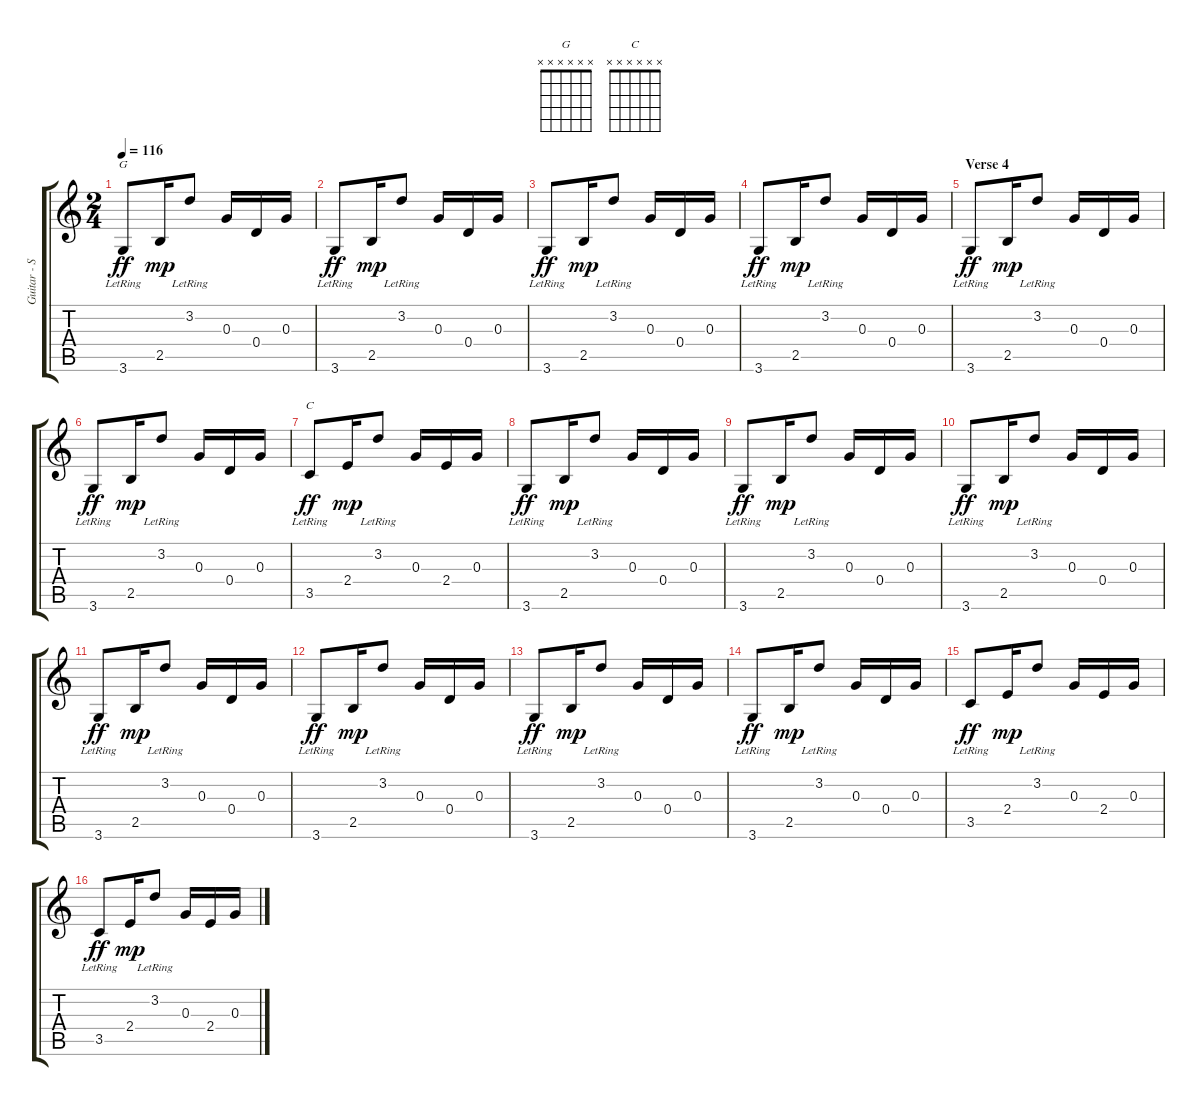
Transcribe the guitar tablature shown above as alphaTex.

\track ("Guitar - Standard" "Guitar - S") {instrument acousticguitarnylon}
\staff {score tabs}
\tuning (E4 B3 G3 D3 A2 E2) {hide}
\chord ("G" x x x x x x) {firstfret 0}
\chord ("C" x x x x x x) {firstfret 0}
\ts (2 4)
\tempo 116
\clef g2
\ks c
3.6{lr}.8{ch "G" dy ff} 2.5.16{dy mp} 3.2{lr}.8 0.3.16 0.4.16 0.3.16 |
3.6{lr}.8{dy ff} 2.5.16{dy mp} 3.2{lr}.8 0.3.16 0.4.16 0.3.16 |
3.6{lr}.8{dy ff} 2.5.16{dy mp} 3.2{lr}.8 0.3.16 0.4.16 0.3.16 |
3.6{lr}.8{dy ff} 2.5.16{dy mp} 3.2{lr}.8 0.3.16 0.4.16 0.3.16 |
\section ("" "Verse 4")
3.6{lr}.8{dy ff} 2.5.16{dy mp} 3.2{lr}.8 0.3.16 0.4.16 0.3.16 |
3.6{lr}.8{dy ff} 2.5.16{dy mp} 3.2{lr}.8 0.3.16 0.4.16 0.3.16 |
3.5{lr}.8{ch "C" dy ff} 2.4.16{dy mp} 3.2{lr}.8 0.3.16 2.4.16 0.3.16 |
3.6{lr}.8{dy ff} 2.5.16{dy mp} 3.2{lr}.8 0.3.16 0.4.16 0.3.16 |
3.6{lr}.8{dy ff} 2.5.16{dy mp} 3.2{lr}.8 0.3.16 0.4.16 0.3.16 |
3.6{lr}.8{dy ff} 2.5.16{dy mp} 3.2{lr}.8 0.3.16 0.4.16 0.3.16 |
3.6{lr}.8{dy ff} 2.5.16{dy mp} 3.2{lr}.8 0.3.16 0.4.16 0.3.16 |
3.6{lr}.8{dy ff} 2.5.16{dy mp} 3.2{lr}.8 0.3.16 0.4.16 0.3.16 |
3.6{lr}.8{dy ff} 2.5.16{dy mp} 3.2{lr}.8 0.3.16 0.4.16 0.3.16 |
3.6{lr}.8{dy ff} 2.5.16{dy mp} 3.2{lr}.8 0.3.16 0.4.16 0.3.16 |
3.5{lr}.8{dy ff} 2.4.16{dy mp} 3.2{lr}.8 0.3.16 2.4.16 0.3.16 |
3.5{lr}.8{dy ff} 2.4.16{dy mp} 3.2{lr}.8 0.3.16 2.4.16 0.3.16
